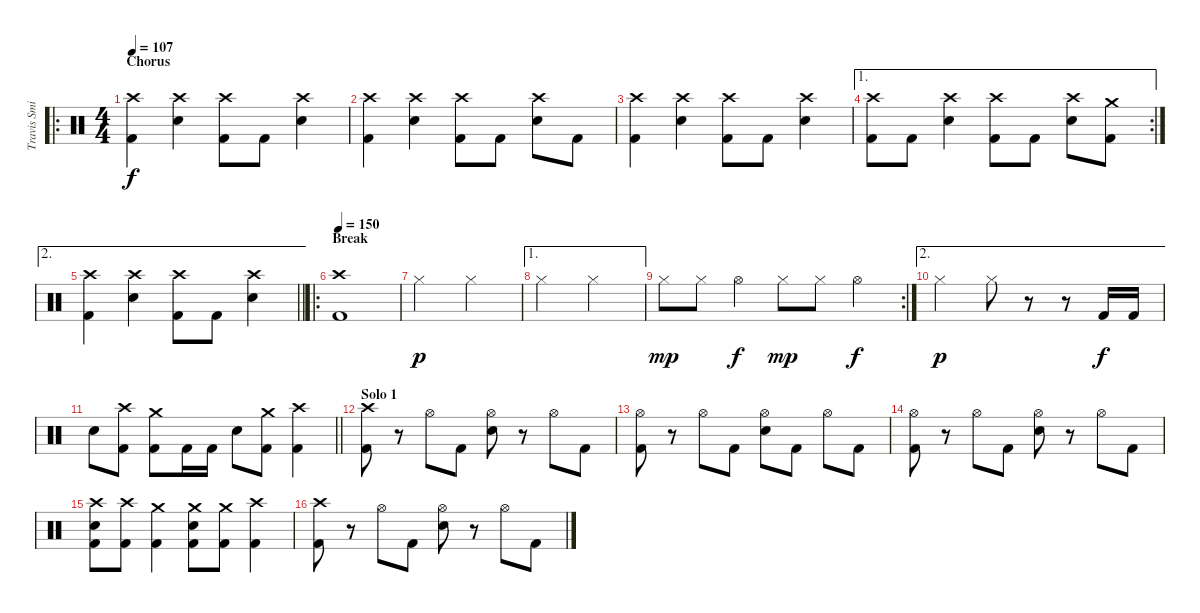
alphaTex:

\track ("Travis Smith" "Travis Smi") {instrument percussion}
\staff {score}
\articulation defaults
\ro
\ts (4 4)
\section ("" "Chorus")
\tempo 107
\clef neutral
\ks c
("Crash high (hit)" "Kick (hit) 2").4{dy f} ("Crash high (hit)" "Electric Snare (hit)").4 ("Crash high (hit)" "Kick (hit) 2").8 "Kick (hit) 2".8 ("Crash high (hit)" "Electric Snare (hit)").4 |
("Crash high (hit)" "Kick (hit) 2").4 ("Crash high (hit)" "Electric Snare (hit)").4 ("Crash high (hit)" "Kick (hit) 2").8 "Kick (hit) 2".8 ("Crash high (hit)" "Electric Snare (hit)").8 "Kick (hit) 2".8 |
("Crash high (hit)" "Kick (hit) 2").4 ("Crash high (hit)" "Electric Snare (hit)").4 ("Crash high (hit)" "Kick (hit) 2").8 "Kick (hit) 2".8 ("Crash high (hit)" "Electric Snare (hit)").4 |
\ae 1
\rc 2
("Crash high (hit)" "Kick (hit) 2").8 "Kick (hit) 2".8 ("Crash high (hit)" "Electric Snare (hit)").4 ("Crash high (hit)" "Kick (hit) 2").8 "Kick (hit) 2".8 ("Crash high (hit)" "Electric Snare (hit)").8 ("Crash medium (hit)" "Kick (hit) 2").8 |
\ae 2
\barLineRight lightlight
("Crash high (hit)" "Kick (hit) 2").4 ("Crash high (hit)" "Electric Snare (hit)").4 ("Crash high (hit)" "Kick (hit) 2").8 "Kick (hit) 2".8 ("Crash high (hit)" "Electric Snare (hit)").4 |
\ro
\section ("" "Break")
\tempo 150
("Crash high (hit)" "Kick (hit) 2").1 |
"Hi-Hat (closed)".2{dy p} "Hi-Hat (closed)".2 |
\ae 1 "Hi-Hat (closed)".2 "Hi-Hat (closed)".2
|
\rc 2 "Hi-Hat (closed)".8{dy mp} "Hi-Hat (closed)".8 "Hi-Hat (open)".4{dy f} "Hi-Hat (closed)".8{dy mp} "Hi-Hat (closed)".8 "Hi-Hat (open)".4{dy f}
|
\ae 2 "Hi-Hat (closed)".2{dy p} "Hi-Hat (closed)".8
r.8 r.8 "Kick (hit) 2".16{dy f} "Kick (hit) 2".16 |
\barLineRight lightlight "Electric Snare (hit)".8
("Crash high (hit)" "Kick (hit) 2").8 ("Crash medium (hit)" "Kick (hit) 2").8 "Kick (hit) 2".16 "Kick (hit) 2".16 "Electric Snare (hit)".8 ("Crash medium (hit)" "Kick (hit) 2").8 ("Crash high (hit)" "Kick (hit) 2").4 |
\section ("" "Solo 1")
("Crash high (hit)" "Kick (hit) 2").8 r.8 "Hi-Hat (open)".8 "Kick (hit) 2".8 ("Hi-Hat (open)" "Electric Snare (hit)").8 r.8 "Hi-Hat (open)".8 "Kick (hit) 2".8 |
("Hi-Hat (open)" "Kick (hit) 2").8 r.8 "Hi-Hat (open)".8 "Kick (hit) 2".8 ("Hi-Hat (open)" "Electric Snare (hit)").8 "Kick (hit) 2".8 "Hi-Hat (open)".8 "Kick (hit) 2".8 |
("Hi-Hat (open)" "Kick (hit) 2").8 r.8 "Hi-Hat (open)".8 "Kick (hit) 2".8 ("Hi-Hat (open)" "Electric Snare (hit)").8 r.8 "Hi-Hat (open)".8 "Kick (hit) 2".8 |
("Crash high (hit)" "Electric Snare (hit)" "Kick (hit) 2").8 ("Crash high (hit)" "Kick (hit) 2").8 ("Crash medium (hit)" "Kick (hit) 2").4 ("Crash medium (hit)" "Electric Snare (hit)" "Kick (hit) 2").8 ("Crash medium (hit)" "Kick (hit) 2").8 ("Crash high (hit)" "Kick (hit) 2").4 |
("Crash high (hit)" "Kick (hit) 2").8 r.8 "Hi-Hat (open)".8 "Kick (hit) 2".8 ("Hi-Hat (open)" "Electric Snare (hit)").8 r.8 "Hi-Hat (open)".8 "Kick (hit) 2".8
